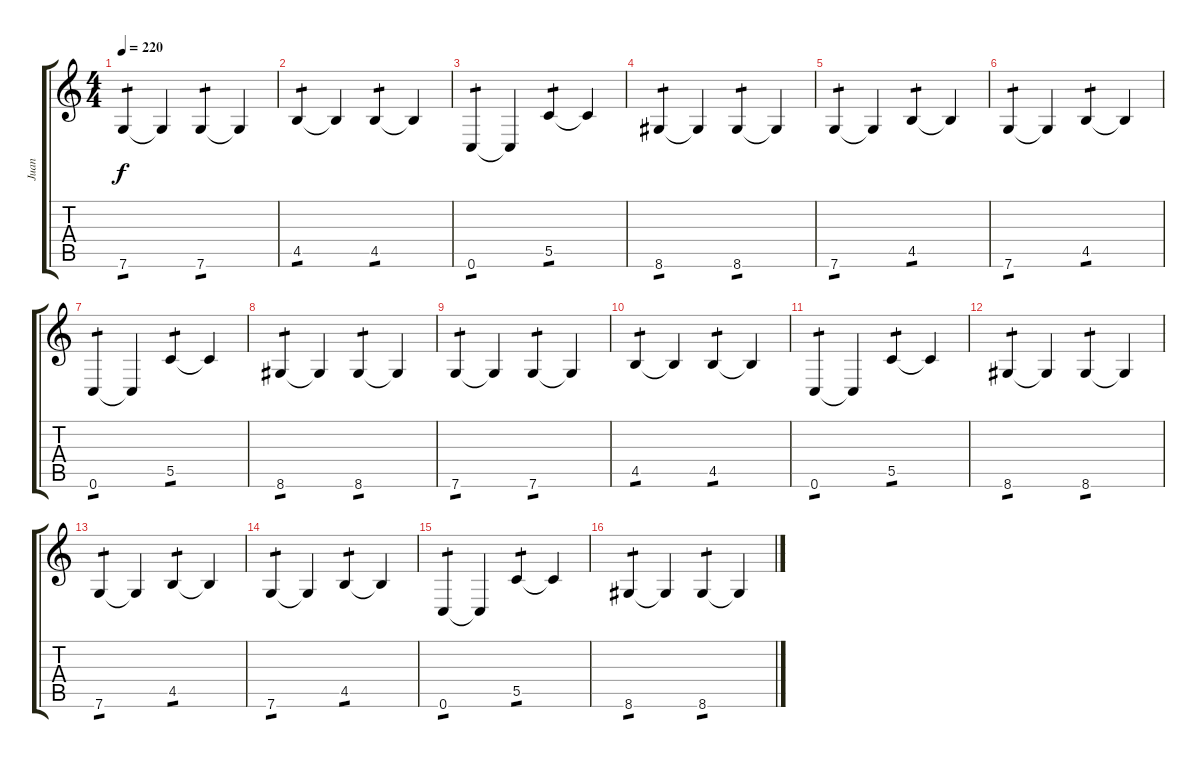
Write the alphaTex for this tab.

\track ("Juan" "Juan") {instrument overdrivenguitar}
\staff {score tabs}
\tuning (D4 A3 F3 C3 G2 C2) {hide}
\ts (4 4)
\tempo 220
\clef g2
\ks c
7.6.4{tp 1 dy f} 7.6{t}.4 7.6.4{tp 1} 7.6{t}.4 |
4.5.4{tp 1} 4.5{t}.4 4.5.4{tp 1} 4.5{t}.4 |
0.6.4{tp 1} 0.6{t}.4 5.5.4{tp 1} 5.5{t}.4 |
8.6.4{tp 1} 8.6{t}.4 8.6.4{tp 1} 8.6{t}.4 |
7.6.4{tp 1} 7.6{t}.4 4.5.4{tp 1} 4.5{t}.4 |
7.6.4{tp 1} 7.6{t}.4 4.5.4{tp 1} 4.5{t}.4 |
0.6.4{tp 1} 0.6{t}.4 5.5.4{tp 1} 5.5{t}.4 |
8.6.4{tp 1} 8.6{t}.4 8.6.4{tp 1} 8.6{t}.4 |
7.6.4{tp 1} 7.6{t}.4 7.6.4{tp 1} 7.6{t}.4 |
4.5.4{tp 1} 4.5{t}.4 4.5.4{tp 1} 4.5{t}.4 |
0.6.4{tp 1} 0.6{t}.4 5.5.4{tp 1} 5.5{t}.4 |
8.6.4{tp 1} 8.6{t}.4 8.6.4{tp 1} 8.6{t}.4 |
7.6.4{tp 1} 7.6{t}.4 4.5.4{tp 1} 4.5{t}.4 |
7.6.4{tp 1} 7.6{t}.4 4.5.4{tp 1} 4.5{t}.4 |
0.6.4{tp 1} 0.6{t}.4 5.5.4{tp 1} 5.5{t}.4 |
8.6.4{tp 1} 8.6{t}.4 8.6.4{tp 1} 8.6{t}.4
